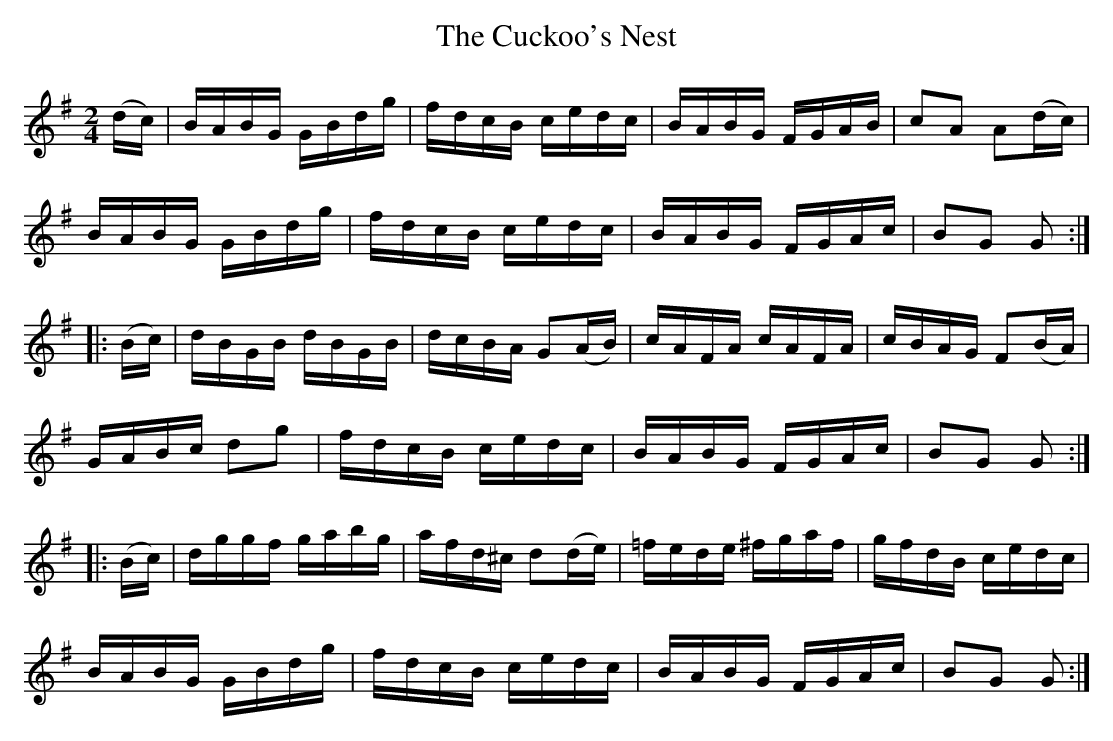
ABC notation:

X:1
T: The Cuckoo's Nest
M: 2/4
L: 1/16
K: G
   (dc) | BABG GBdg | fdcB   cedc  |  BABG  FGAB | c2A2 A2(dc) |
          BABG GBdg | fdcB   cedc  |  BABG  FGAc | B2G2 G2    :|
|: (Bc) | dBGB dBGB | dcBA  G2(AB) |  cAFA  cAFA | cBAG F2(BA) |
          GABc d2g2 | fdcB   cedc  |  BABG  FGAc | B2G2 G2    :|
|: (Bc) | dggf gabg | afd^c d2(de) | =fede ^fgaf | gfdB cedc   |
          BABG GBdg | fdcB   cedc  |  BABG  FGAc | B2G2 G2    :|
